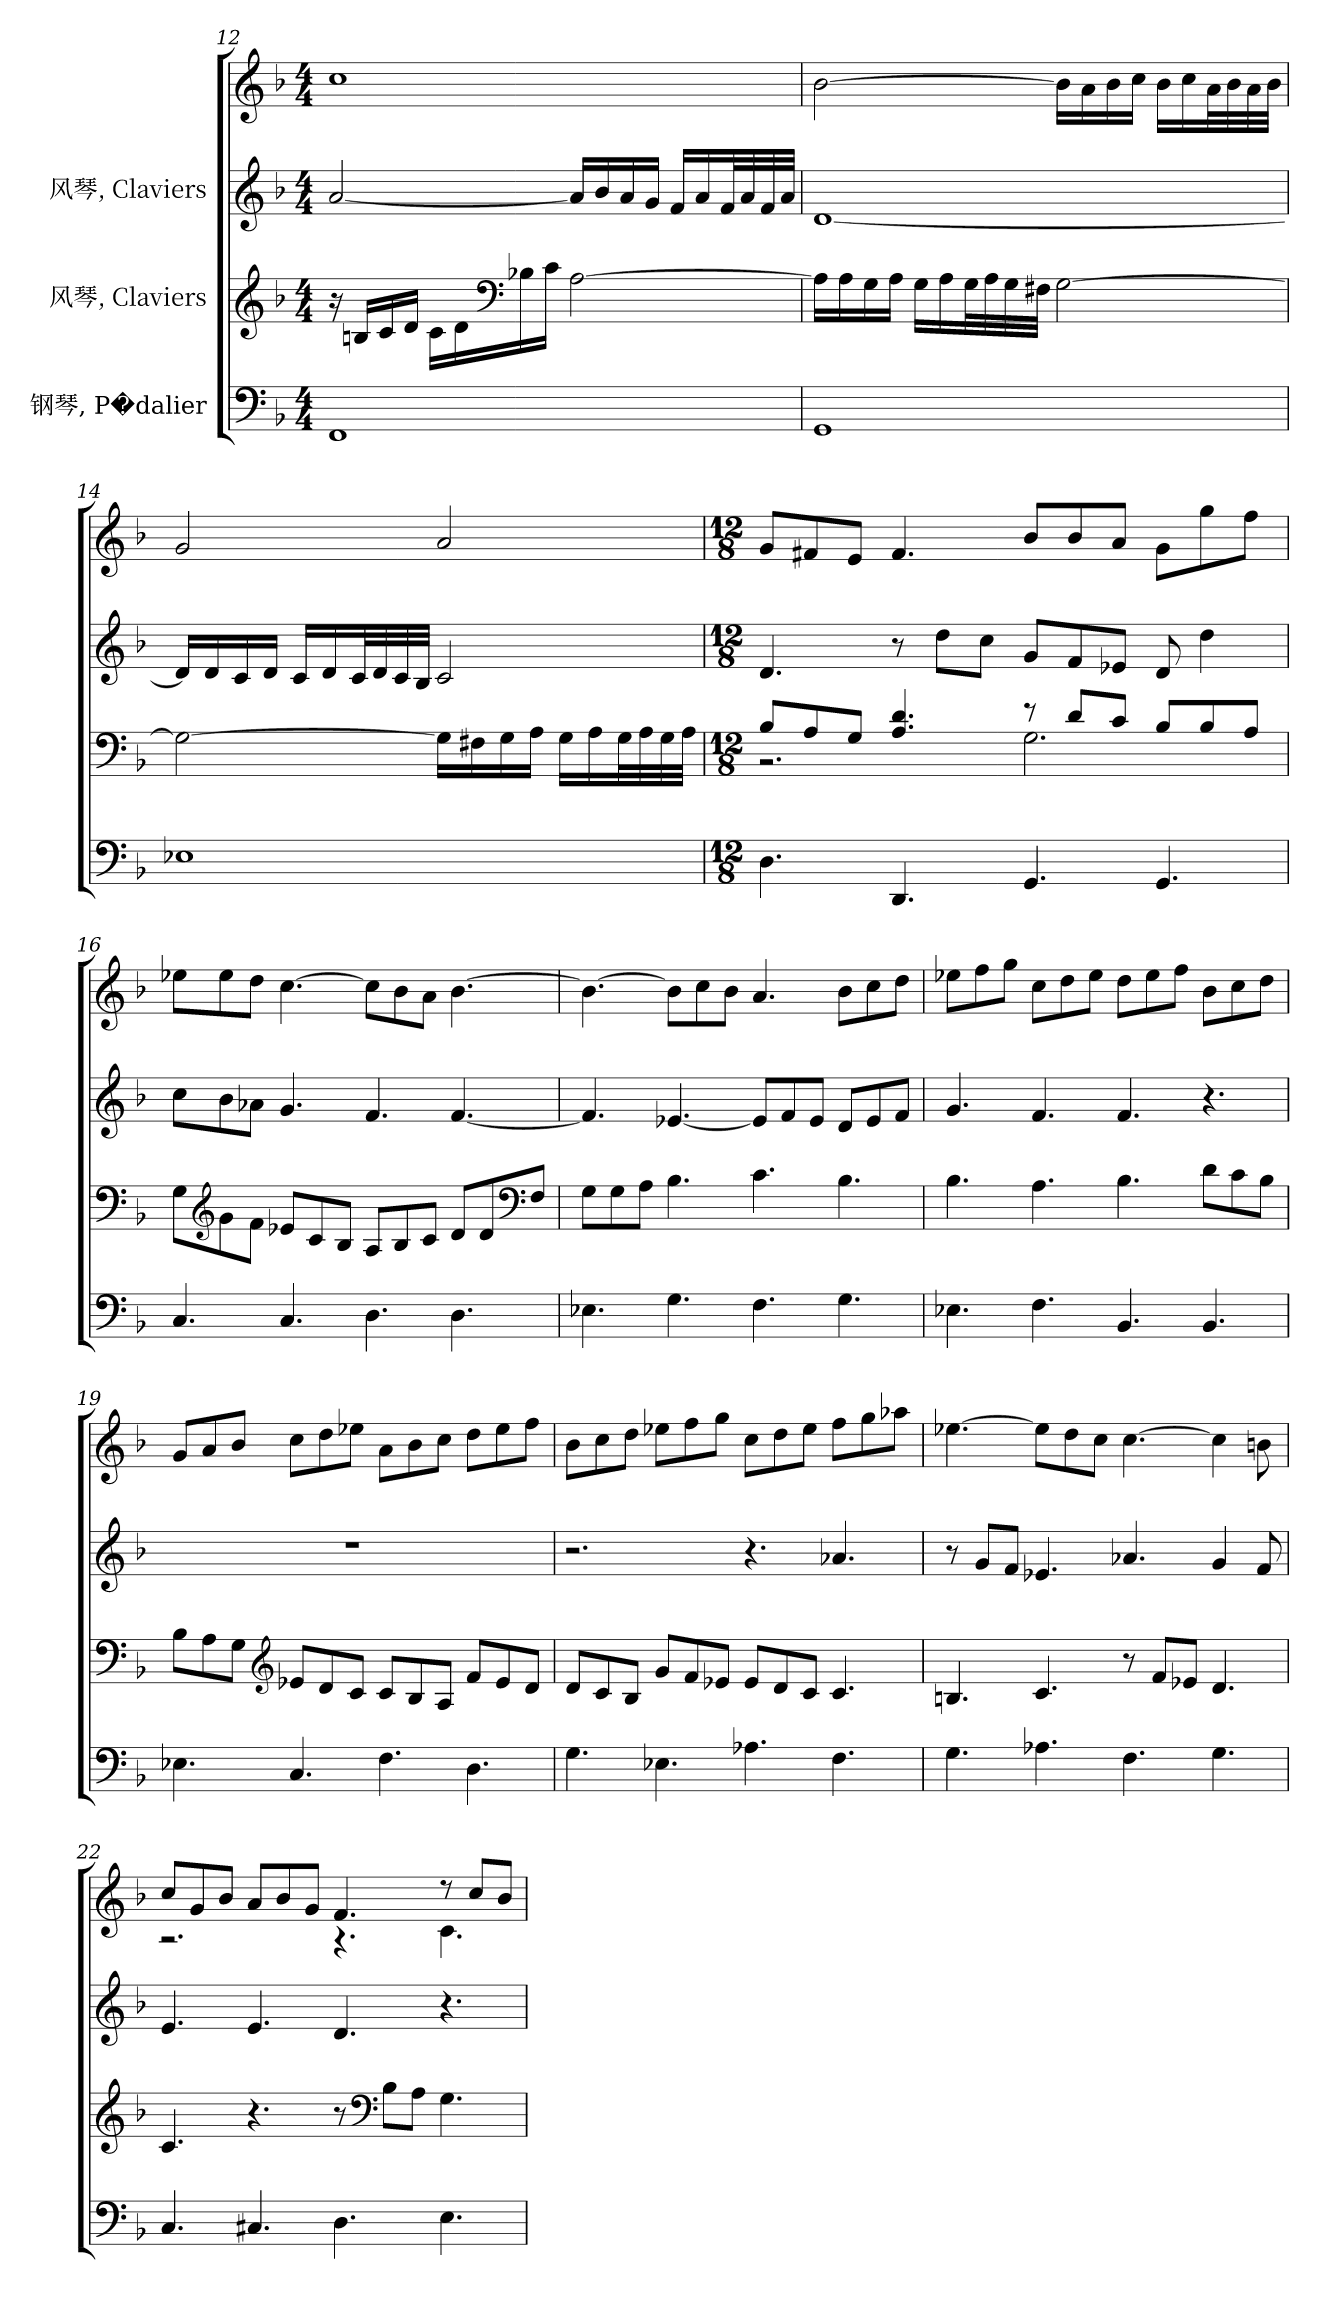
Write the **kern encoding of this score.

**kern	**kern	**kern	**kern
*part3	*part2	*part1	*part1
*staff4	*staff3	*staff2	*staff1
*I"钢琴, P�dalier	*I"风琴, Claviers	*I"风琴, Claviers	*
!!LO:PB:g=z
*clefF4	*clefG2	*clefG2	*clefG2
*k[b-]	*k[b-]	*k[b-]	*k[b-]
*M4/4	*M4/4	*M4/4	*M4/4
=12	=12	=12	=12
1FF	16r	[2a/	1cc
.	16Bn/LL	.	.
.	16c/	.	.
.	16d/JJ	.	.
.	16c\LL	.	.
.	16d\	.	.
*	*clefF4	*	*
.	16B-X\	.	.
.	16c\JJ	.	.
.	[2A\	16a/LL]	.
.	.	16b-/	.
.	.	16a/	.
.	.	16g/JJ	.
.	.	16f/LL	.
.	.	16a/	.
.	.	32f/L	.
.	.	32a/	.
.	.	32f/	.
.	.	32a/JJJ	.
=13	=13	=13	=13
1GG	16A\LL]	[1d	[2b-\
.	16A\	.	.
.	16G\	.	.
.	16A\JJ	.	.
.	16G\LL	.	.
.	16A\	.	.
.	32G\L	.	.
.	32A\	.	.
.	32G\	.	.
.	32F#X\JJJ	.	.
.	[2G\	.	16b-\LL]
.	.	.	16a\
.	.	.	16b-\
.	.	.	16cc\JJ
.	.	.	16b-\LL
.	.	.	16cc\
.	.	.	32a\L
.	.	.	32b-\
.	.	.	32a\
.	.	.	32b-\JJJ
!!LO:LB:g=z
=14	=14	=14	=14
1E-X	2G\_	16d/LL]	2g/
.	.	16d/	.
.	.	16c/	.
.	.	16d/JJ	.
.	.	16c/LL	.
.	.	16d/	.
.	.	32c/L	.
.	.	32d/	.
.	.	32c/	.
.	.	32B-/JJJ	.
.	16G\LL]	2c/	2a/
.	16F#X\	.	.
.	16G\	.	.
.	16A\JJ	.	.
.	16G\LL	.	.
.	16A\	.	.
.	32G\L	.	.
.	32A\	.	.
.	32G\	.	.
.	32A\JJJ	.	.
=15	=15	=15	=15
*M12/8	*M12/8	*M12/8	*M12/8
*	*^	*	*
4.D\	8B-/L	2.r	4.d/	8g/L
.	8A/	.	.	8f#X/
.	8G/J	.	.	8e/J
4.DD/	4.A/ 4.d/	.	8r	4.f#/
.	.	.	8dd\L	.
.	.	.	8cc\J	.
4.GG/	8r	2.G\	8g/L	8b-/L
.	8d/L	.	8f/	8b-/
.	8c/J	.	8e-X/J	8a/J
4.GG/	8B-/L	.	8d/	8g\L
.	8B-/	.	4dd\	8gg\
.	8A/J	.	.	8ff\J
*	*v	*v	*	*
!!LO:LB:g=z
=16	=16	=16	=16
4.C/	8G\L	8cc\L	8ee-X\L
*	*clefG2	*	*
.	8g\	8b-\	8ee-\
.	8f\J	8a-X\J	8dd\J
4.C/	8e-X/L	4.g/	[4.cc\
.	8c/	.	.
.	8B-/J	.	.
4.D\	8A/L	4.f/	8cc\L]
.	8B-/	.	8b-\
.	8c/J	.	8a\J
4.D\	8d/L	[4.f/	[4.b-\
.	8d/	.	.
*	*clefF4	*	*
.	8F/J	.	.
=17	=17	=17	=17
4.E-X\	8G\L	4.f/]	4.b-\_
.	8G\	.	.
.	8A\J	.	.
4.G\	4.B-\	[4.e-X/	8b-\L]
.	.	.	8cc\
.	.	.	8b-\J
4.F\	4.c\	8e-/L]	4.a/
.	.	8f/	.
.	.	8e-/J	.
4.G\	4.B-\	8d/L	8b-\L
.	.	8e-/	8cc\
.	.	8f/J	8dd\J
!!LO:PB:g=z
=18	=18	=18	=18
4.E-X\	4.B-\	4.g/	8ee-X\L
.	.	.	8ff\
.	.	.	8gg\J
4.F\	4.A\	4.f/	8cc\L
.	.	.	8dd\
.	.	.	8ee-\J
4.BB-/	4.B-\	4.f/	8dd\L
.	.	.	8ee-\
.	.	.	8ff\J
4.BB-/	8d\L	4.r	8b-\L
.	8c\	.	8cc\
.	8B-\J	.	8dd\J
=19	=19	=19	=19
4.E-X\	8B-\L	1.r	8g/L
.	8A\	.	8a/
.	8G\J	.	8b-/J
*	*clefG2	*	*
4.C/	8e-X/L	.	8cc\L
.	8d/	.	8dd\
.	8c/J	.	8ee-X\J
4.F\	8c/L	.	8a\L
.	8B-/	.	8b-\
.	8A/J	.	8cc\J
4.D\	8f/L	.	8dd\L
.	8e-/	.	8ee-\
.	8d/J	.	8ff\J
!!LO:LB:g=z
=20	=20	=20	=20
4.G\	8d/L	2.r	8b-\L
.	8c/	.	8cc\
.	8B-/J	.	8dd\J
4.E-X\	8g/L	.	8ee-X\L
.	8f/	.	8ff\
.	8e-X/J	.	8gg\J
4.A-X\	8e-/L	4.r	8cc\L
.	8d/	.	8dd\
.	8c/J	.	8ee-\J
4.F\	4.c/	4.a-X/	8ff\L
.	.	.	8gg\
.	.	.	8aa-X\J
=21	=21	=21	=21
4.G\	4.Bn/	8r	[4.ee-X\
.	.	8g/L	.
.	.	8f/J	.
4.A-X\	4.c/	4.e-X/	8ee-\L]
.	.	.	8dd\
.	.	.	8cc\J
4.F\	8r	4.a-X/	[4.cc\
.	8f/L	.	.
.	8e-X/J	.	.
4.G\	4.d/	4g/	4cc\]
.	.	8f/	8bn\
=22	=22	=22	=22
*	*	*	*^
4.C/	4.c/	4.e/	8cc/L	2.r
.	.	.	8g/	.
.	.	.	8b-/J	.
4.C#X/	4.r	4.e/	8a/L	.
.	.	.	8b-/	.
.	.	.	8g/J	.
4.D\	8r	4.d/	4.f/	4.r
*	*clefF4	*	*	*
.	8B-\L	.	.	.
.	8A\J	.	.	.
4.E\	4.G\	4.r	8r	4.c\
.	.	.	8cc/L	.
.	.	.	8b-/J	.
*	*	*	*v	*v
=	=	=	=
*-	*-	*-	*-
